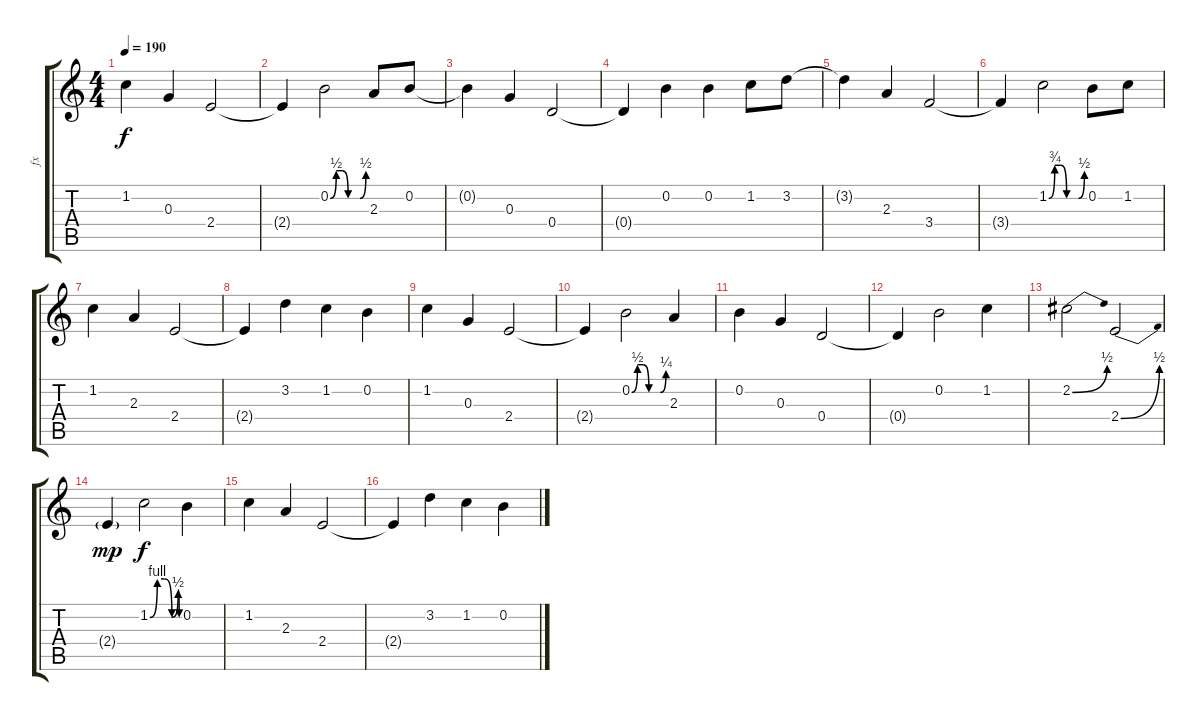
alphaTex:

\track ("fx" "fx") {instrument distortionguitar}
\staff {score tabs}
\tuning (E4 B3 G3 D3 A2 E2) {hide}
\ts (4 4)
\tempo 190
\clef g2
\ks c
1.2.4{dy f} 0.3.4 2.4.2 |
2.4{t}.4 0.2{be (custom 0 0 10 2 20 2 30 0 40 0 50 0 60 2)}.2 2.3.8 0.2.8 |
0.2{t}.4 0.3.4 0.4.2 |
0.4{t}.4 0.2.4 0.2.4 1.2.8 3.2.8 |
3.2{t}.4 2.3.4 3.4.2 |
3.4{t}.4 1.2{be (custom 0 0 10 3 20 3 30 0 40 0 50 0 60 2)}.2 0.2.8 1.2.8 |
1.2.4 2.3.4 2.4.2 |
2.4{t}.4 3.2.4 1.2.4 0.2.4 |
1.2.4 0.3.4 2.4.2 |
2.4{t}.4 0.2{be (custom 0 0 10 2 20 2 30 0 40 0 50 0 60 1)}.2 2.3.4 |
0.2.4 0.3.4 0.4.2 |
0.4{t}.4 0.2.2 1.2.4 |
2.2{be (bend 0 0 60 2)}.2 2.4{be (bend 0 0 60 2)}.2 |
2.4{g}.4{dy mp} 1.2{be (custom 0 0 15 4 30 4 45 0 58 2 60 0)}.2{dy f} 0.2.4 |
1.2.4 2.3.4 2.4.2 |
2.4{t}.4 3.2.4 1.2.4 0.2.4
